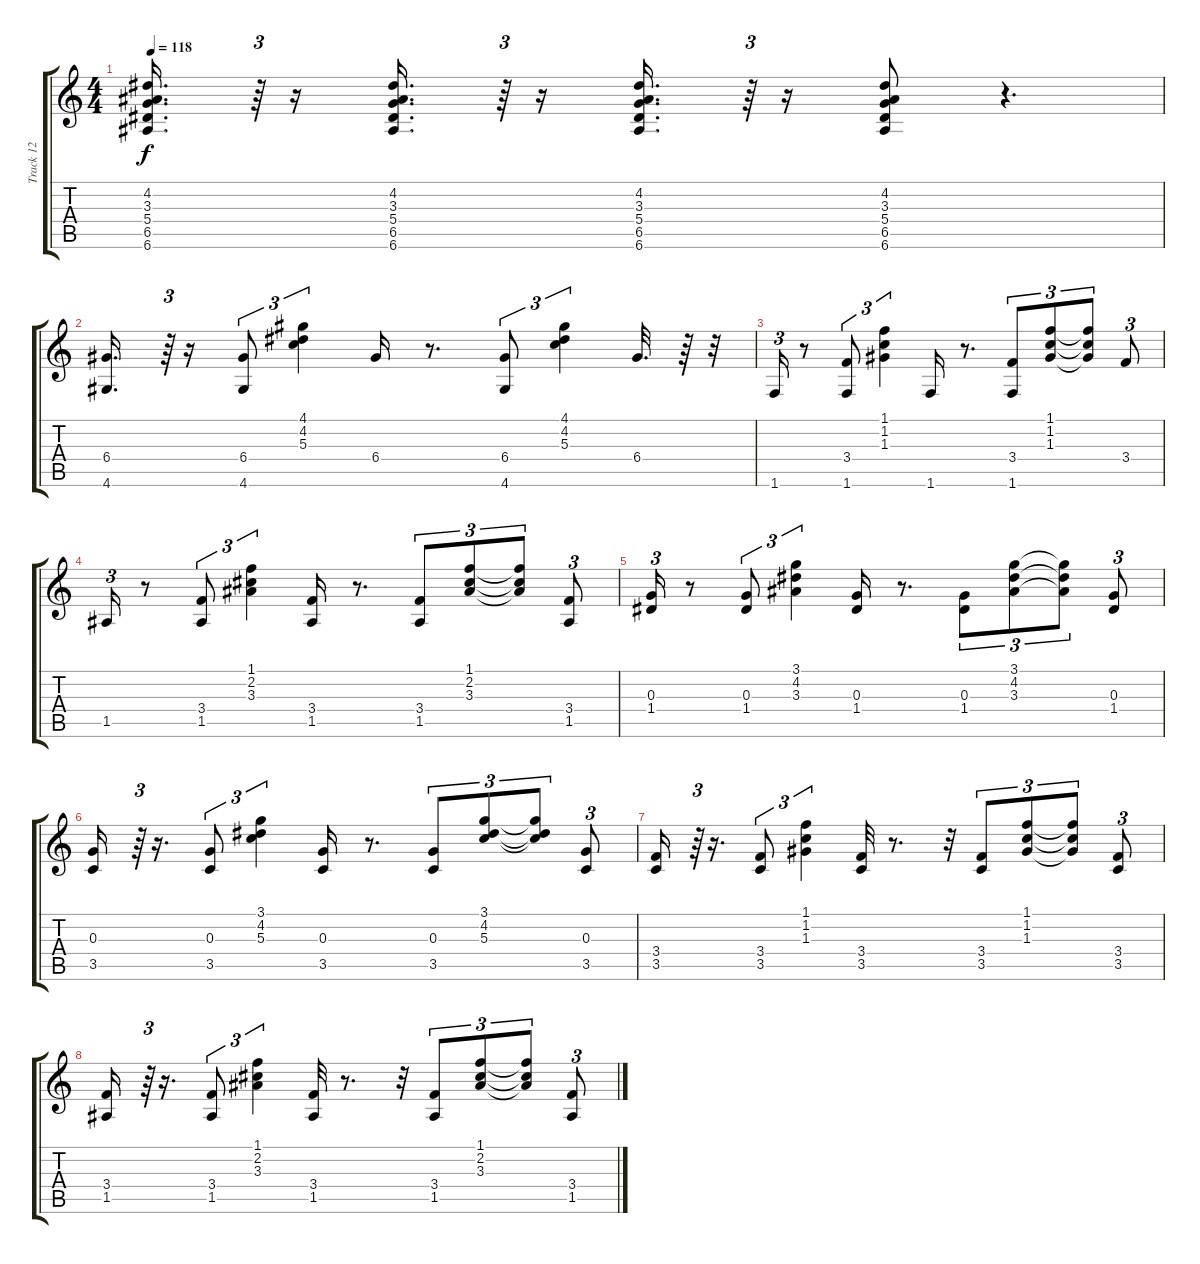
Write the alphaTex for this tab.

\track ("Track 12" "Track 12") {instrument acousticguitarsteel}
\staff {score tabs}
\tuning (E4 B3 G3 D3 A2 E2) {hide}
\ts (4 4)
\tempo 118
\clef g2
\ks c
(4.2 3.3 5.4 6.5 6.6).16{d dy f} r.64{tu (3 2)} r.16 (4.2 3.3 5.4 6.5 6.6).16{d} r.64{tu (3 2)} r.16 (4.2 3.3 5.4 6.5 6.6).16{d} r.64{tu (3 2)} r.16 (4.2 3.3 5.4 6.5 6.6).8 r.4{d} |
(6.4 4.6).16{d} r.64{tu (3 2)} r.16 (6.4 4.6).8{tu (3 2)} (4.1 4.2 5.3).4{tu (3 2)} 6.4.16 r.8{d} (6.4 4.6).8{tu (3 2)} (4.1 4.2 5.3).4{tu (3 2)} 6.4.32{d} r.64 r.32 |
1.6.16{tu (3 2)} r.8 (3.4 1.6).8{tu (3 2)} (1.1 1.2 1.3).4{tu (3 2)} 1.6.16 r.8{d} (3.4 1.6).8{tu (3 2)} (1.1 1.2 1.3).8{tu (3 2)} (1.1{t} 1.2{t} 1.3{t}).8{tu (3 2)} 3.4.8{tu (3 2)} |
1.5.16{tu (3 2)} r.8 (3.4 1.5).8{tu (3 2)} (1.1 2.2 3.3).4{tu (3 2)} (3.4 1.5).16 r.8{d} (3.4 1.5).8{tu (3 2)} (1.1 2.2 3.3).8{tu (3 2)} (1.1{t} 2.2{t} 3.3{t}).8{tu (3 2)} (3.4 1.5).8{tu (3 2)} |
(0.3 1.4).16{tu (3 2)} r.8 (0.3 1.4).8{tu (3 2)} (3.1 4.2 3.3).4{tu (3 2)} (0.3 1.4).16 r.8{d} (0.3 1.4).8{tu (3 2)} (3.1 4.2 3.3).8{tu (3 2)} (3.1{t} 4.2{t} 3.3{t}).8{tu (3 2)} (0.3 1.4).8{tu (3 2)} |
(0.3 3.5).16 r.64{tu (3 2)} r.16{d} (0.3 3.5).8{tu (3 2)} (3.1 4.2 5.3).4{tu (3 2)} (0.3 3.5).16 r.8{d} (0.3 3.5).8{tu (3 2)} (3.1 4.2 5.3).8{tu (3 2)} (3.1{t} 4.2{t} 5.3{t}).8{tu (3 2)} (0.3 3.5).8{tu (3 2)} |
(3.4 3.5).16 r.64{tu (3 2)} r.16{d} (3.4 3.5).8{tu (3 2)} (1.1 1.2 1.3).4{tu (3 2)} (3.4 3.5).32 r.8{d} r.32 (3.4 3.5).8{tu (3 2)} (1.1 1.2 1.3).8{tu (3 2)} (1.1{t} 1.2{t} 1.3{t}).8{tu (3 2)} (3.4 3.5).8{tu (3 2)} |
(3.4 1.5).16 r.64{tu (3 2)} r.16{d} (3.4 1.5).8{tu (3 2)} (1.1 2.2 3.3).4{tu (3 2)} (3.4 1.5).32 r.8{d} r.32 (3.4 1.5).8{tu (3 2)} (1.1 2.2 3.3).8{tu (3 2)} (1.1{t} 2.2{t} 3.3{t}).8{tu (3 2)} (3.4 1.5).8{tu (3 2)}
